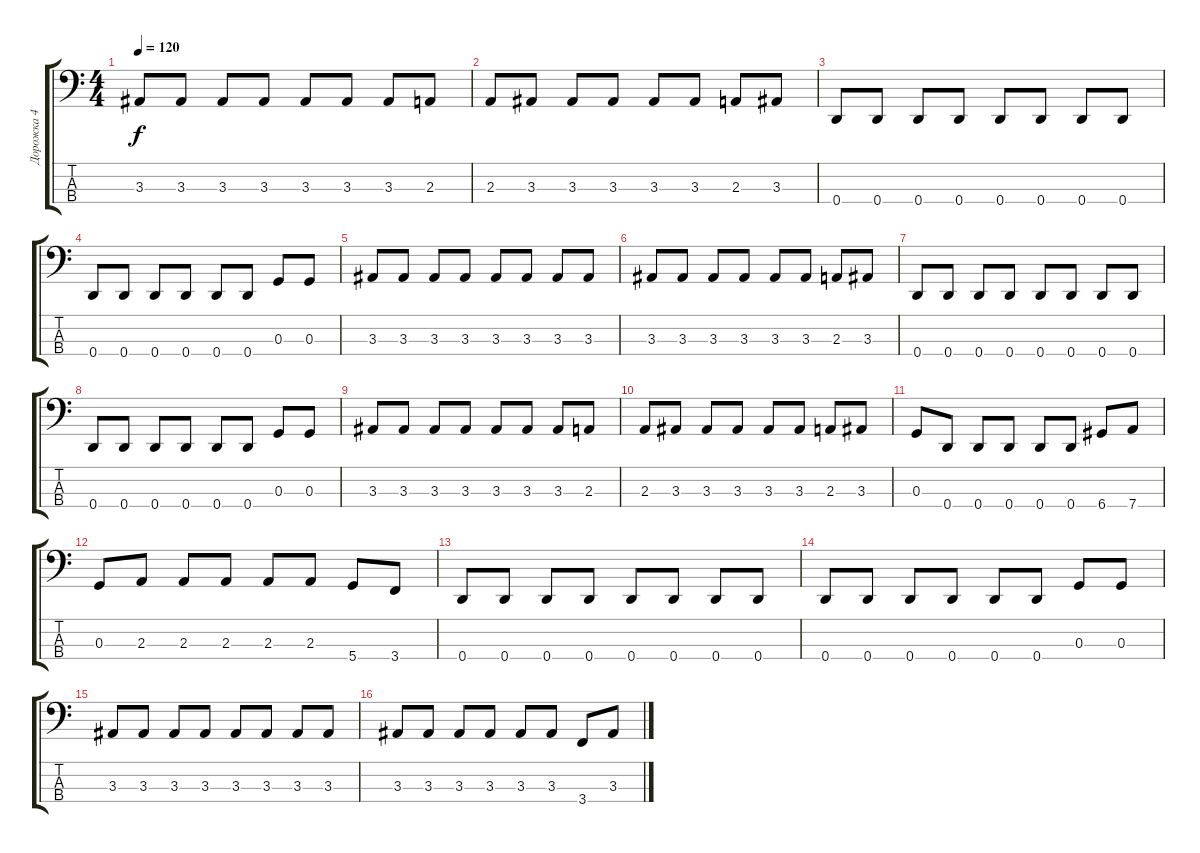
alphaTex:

\track ("Дорожка 4" "Дорожка 4") {instrument electricbasspick}
\staff {score tabs}
\tuning (F2 C2 G1 D1) {hide}
\ts (4 4)
\tempo 120
\clef f4
\ks c
3.3.8{dy f} 3.3.8 3.3.8 3.3.8 3.3.8 3.3.8 3.3.8 2.3.8 |
2.3.8 3.3.8 3.3.8 3.3.8 3.3.8 3.3.8 2.3.8 3.3.8 |
0.4.8 0.4.8 0.4.8 0.4.8 0.4.8 0.4.8 0.4.8 0.4.8 |
0.4.8 0.4.8 0.4.8 0.4.8 0.4.8 0.4.8 0.3.8 0.3.8 |
3.3.8 3.3.8 3.3.8 3.3.8 3.3.8 3.3.8 3.3.8 3.3.8 |
3.3.8 3.3.8 3.3.8 3.3.8 3.3.8 3.3.8 2.3.8 3.3.8 |
0.4.8 0.4.8 0.4.8 0.4.8 0.4.8 0.4.8 0.4.8 0.4.8 |
0.4.8 0.4.8 0.4.8 0.4.8 0.4.8 0.4.8 0.3.8 0.3.8 |
3.3.8 3.3.8 3.3.8 3.3.8 3.3.8 3.3.8 3.3.8 2.3.8 |
2.3.8 3.3.8 3.3.8 3.3.8 3.3.8 3.3.8 2.3.8 3.3.8 |
0.3.8 0.4.8 0.4.8 0.4.8 0.4.8 0.4.8 6.4.8 7.4.8 |
0.3.8 2.3.8 2.3.8 2.3.8 2.3.8 2.3.8 5.4.8 3.4.8 |
0.4.8 0.4.8 0.4.8 0.4.8 0.4.8 0.4.8 0.4.8 0.4.8 |
0.4.8 0.4.8 0.4.8 0.4.8 0.4.8 0.4.8 0.3.8 0.3.8 |
3.3.8 3.3.8 3.3.8 3.3.8 3.3.8 3.3.8 3.3.8 3.3.8 |
3.3.8 3.3.8 3.3.8 3.3.8 3.3.8 3.3.8 3.4.8 3.3.8
